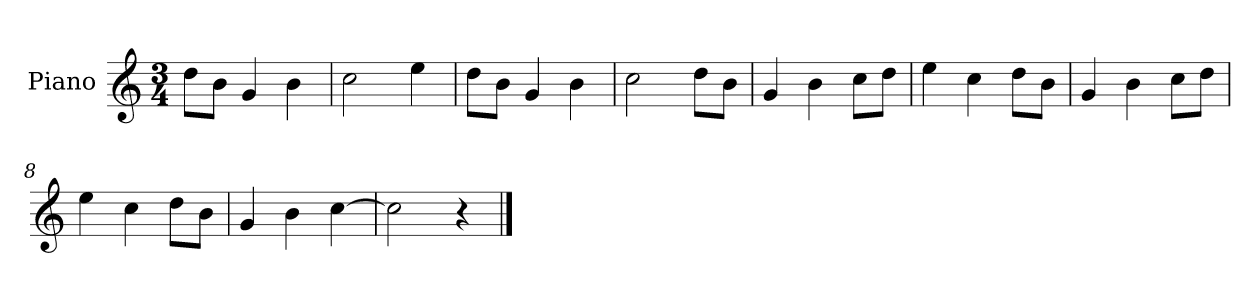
**kern
*part1
*staff1
*I"Piano
*I'P-no
*clefG2
*k[]
*M3/4
*MM179
=1
8dd\L
8b\J
4g/
4b\
=2
2cc\
4ee\
=3
8dd\L
8b\J
4g/
4b\
=4
2cc\
8dd\L
8b\J
=5
4g/
4b\
8cc\L
8dd\J
=6
4ee\
4cc\
8dd\L
8b\J
=7
4g/
4b\
8cc\L
8dd\J
=8
4ee\
4cc\
8dd\L
8b\J
=9
4g/
4b\
[4cc\
=10
2cc\]
4r
==
*-
